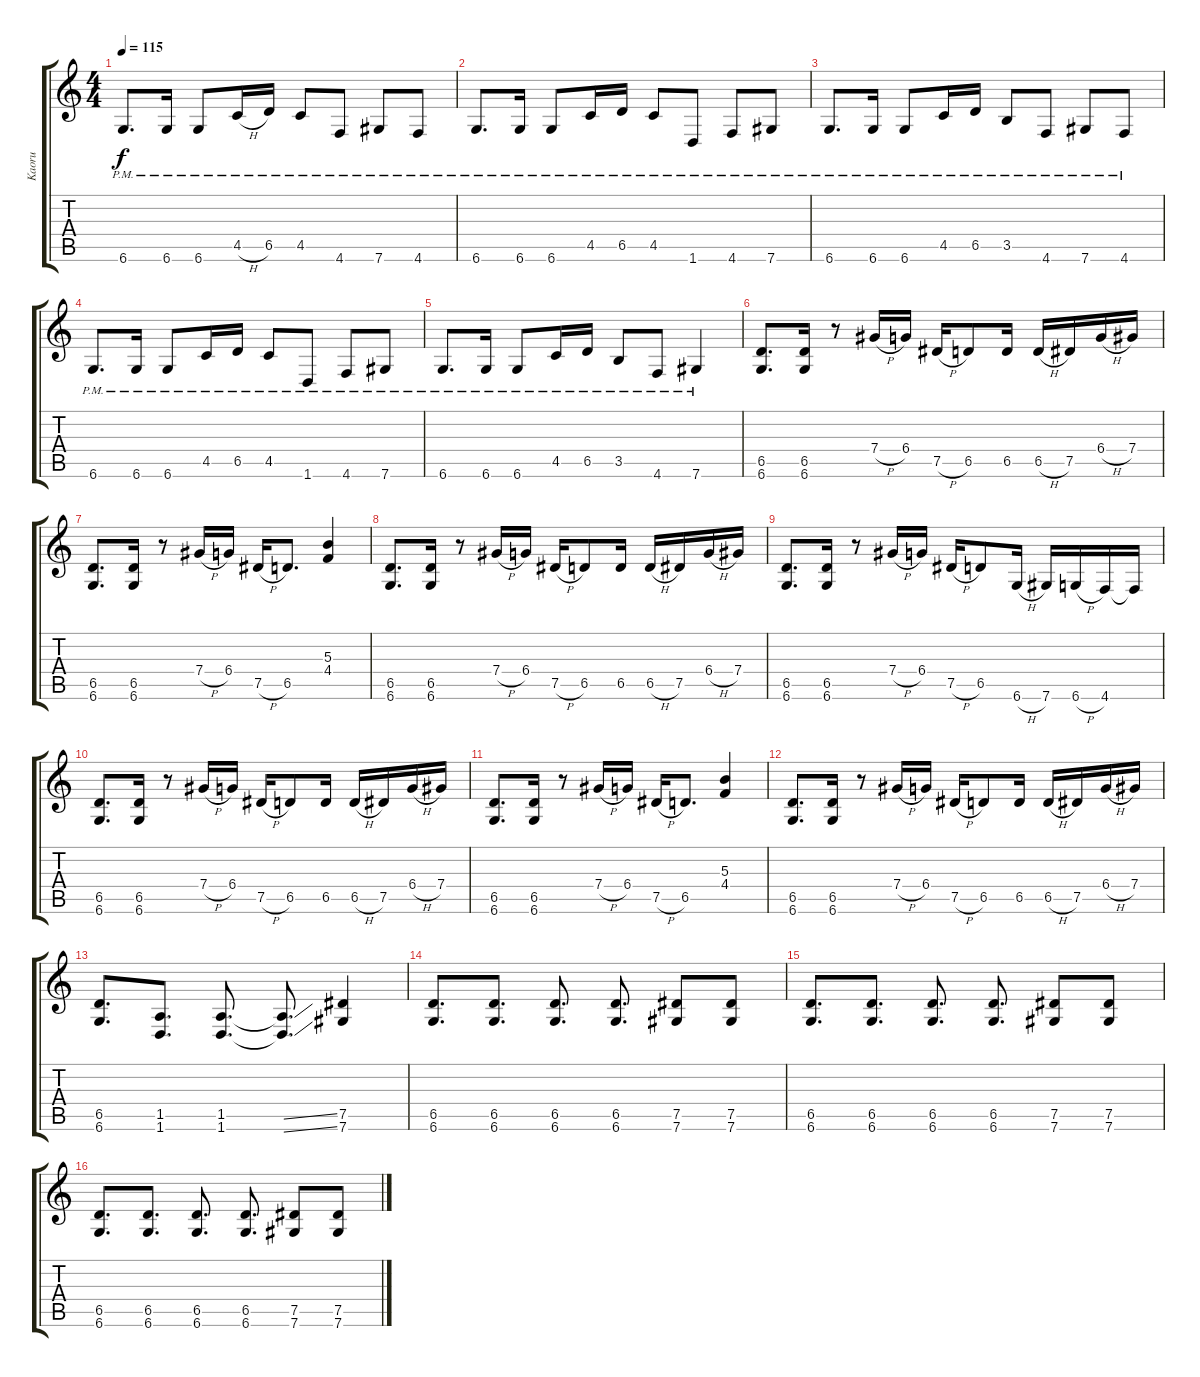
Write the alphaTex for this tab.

\track ("Kaoru" "Kaoru") {instrument overdrivenguitar}
\staff {score tabs}
\tuning (Eb4 Bb3 Gb3 Db3 Ab2 Db2) {hide}
\ts (4 4)
\tempo 115
\clef g2
\ks c
6.6{pm}.8{d dy f} 6.6{pm}.16 6.6{pm}.8 4.5{h pm}.16 6.5{pm}.16 4.5{pm}.8 4.6{pm}.8 7.6{pm}.8 4.6{pm}.8 |
6.6{pm}.8{d} 6.6{pm}.16 6.6{pm}.8 4.5{pm}.16 6.5{pm}.16 4.5{pm}.8 1.6{pm}.8 4.6{pm}.8 7.6{pm}.8 |
6.6{pm}.8{d} 6.6{pm}.16 6.6{pm}.8 4.5{pm}.16 6.5{pm}.16 3.5{pm}.8 4.6{pm}.8 7.6{pm}.8 4.6{pm}.8 |
6.6{pm}.8{d} 6.6{pm}.16 6.6{pm}.8 4.5{pm}.16 6.5{pm}.16 4.5{pm}.8 1.6{pm}.8 4.6{pm}.8 7.6{pm}.8 |
6.6{pm}.8{d} 6.6{pm}.16 6.6{pm}.8 4.5{pm}.16 6.5{pm}.16 3.5{pm}.8 4.6{pm}.8 7.6{pm}.4 |
(6.5 6.6).8{d} (6.5 6.6).16 r.8 7.4{h}.16 6.4.16 7.5{h}.16 6.5.8 6.5.16 6.5{h}.16 7.5.16 6.4{h}.16 7.4.16 |
(6.5 6.6).8{d} (6.5 6.6).16 r.8 7.4{h}.16 6.4.16 7.5{h}.16 6.5.8{d} (5.3 4.4).4 |
(6.5 6.6).8{d} (6.5 6.6).16 r.8 7.4{h}.16 6.4.16 7.5{h}.16 6.5.8 6.5.16 6.5{h}.16 7.5.16 6.4{h}.16 7.4.16 |
(6.5 6.6).8{d} (6.5 6.6).16 r.8 7.4{h}.16 6.4.16 7.5{h}.16 6.5.8 6.6{h}.16 7.6.16 6.6{h}.16 4.6.16 4.6{t}.16 |
(6.5 6.6).8{d} (6.5 6.6).16 r.8 7.4{h}.16 6.4.16 7.5{h}.16 6.5.8 6.5.16 6.5{h}.16 7.5.16 6.4{h}.16 7.4.16 |
(6.5 6.6).8{d} (6.5 6.6).16 r.8 7.4{h}.16 6.4.16 7.5{h}.16 6.5.8{d} (5.3 4.4).4 |
(6.5 6.6).8{d} (6.5 6.6).16 r.8 7.4{h}.16 6.4.16 7.5{h}.16 6.5.8 6.5.16 6.5{h}.16 7.5.16 6.4{h}.16 7.4.16 |
(6.5 6.6).8{d} (1.5 1.6).8{d} (1.5 1.6).8{d} (1.5{ss t} 1.6{ss t}).8{d} (7.5 7.6).4 |
(6.5 6.6).8{d} (6.5 6.6).8{d} (6.5 6.6).8{d} (6.5 6.6).8{d} (7.5 7.6).8 (7.5 7.6).8 |
(6.5 6.6).8{d} (6.5 6.6).8{d} (6.5 6.6).8{d} (6.5 6.6).8{d} (7.5 7.6).8 (7.5 7.6).8 |
(6.5 6.6).8{d} (6.5 6.6).8{d} (6.5 6.6).8{d} (6.5 6.6).8{d} (7.5 7.6).8 (7.5 7.6).8
